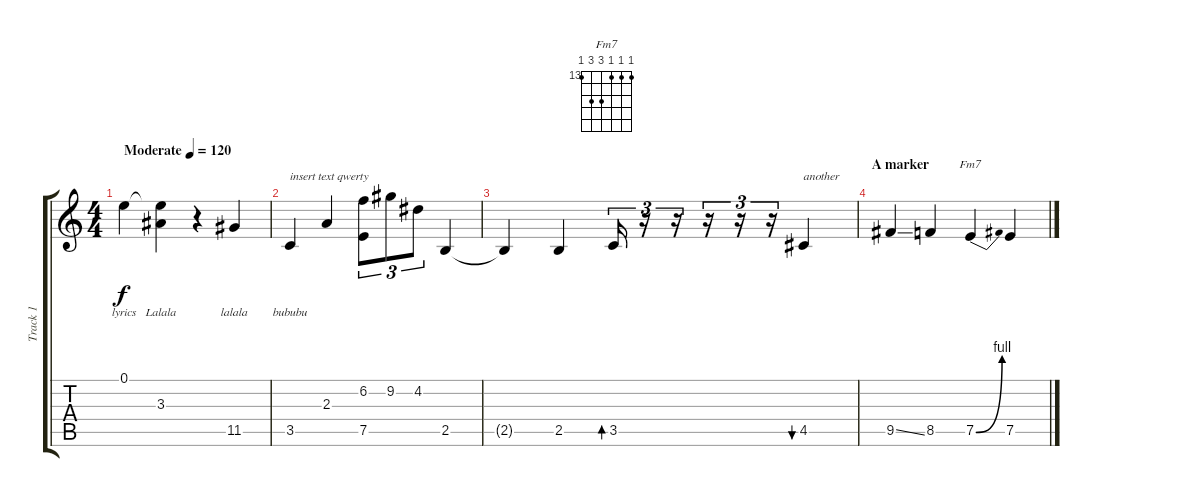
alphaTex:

\track ("Track 1" "Track 1") {instrument acousticguitarsteel}
\staff {score tabs}
\tuning (E4 B3 G3 D3 A2 E2) {hide}
\chord ("Fm7" 13 13 13 15 15 13) {firstfret 13}
\ts (4 4)
\tempo (120 "Moderate")
\clef g2
\ks c
0.1.4{lyrics (0 "lyrics") lyrics (1 "") lyrics (2 "") lyrics (3 "") lyrics (4 "") dy f instrument acousticguitarsteel} (0.1{t} 3.3).4{lyrics (0 "Lalala") lyrics (1 "") lyrics (2 "") lyrics (3 "") lyrics (4 "")} r.4 11.5.4{lyrics (0 "lalala") lyrics (1 "") lyrics (2 "") lyrics (3 "") lyrics (4 "")} |
3.5.4{txt "insert text qwerty" lyrics (0 "bububu") lyrics (1 "") lyrics (2 "") lyrics (3 "") lyrics (4 "")} 2.3.4 (6.2 7.5).8{tu (3 2)} 9.2.8{tu (3 2)} 4.2.8{tu (3 2)} 2.5.4 |
2.5{t}.4 2.5.4 3.5.16{tu (3 2) bd 120} r.16{tu (3 2)} r.16{tu (3 2)} r.16{tu (3 2)} r.16{tu (3 2)} r.16{tu (3 2)} 4.5.4{bu 120 txt "another"} |
\section ("" "A marker")
9.5{ss}.4 8.5.4 7.5{be (bend 0 0 60 4)}.4{ch "Fm7"} 7.5.4
